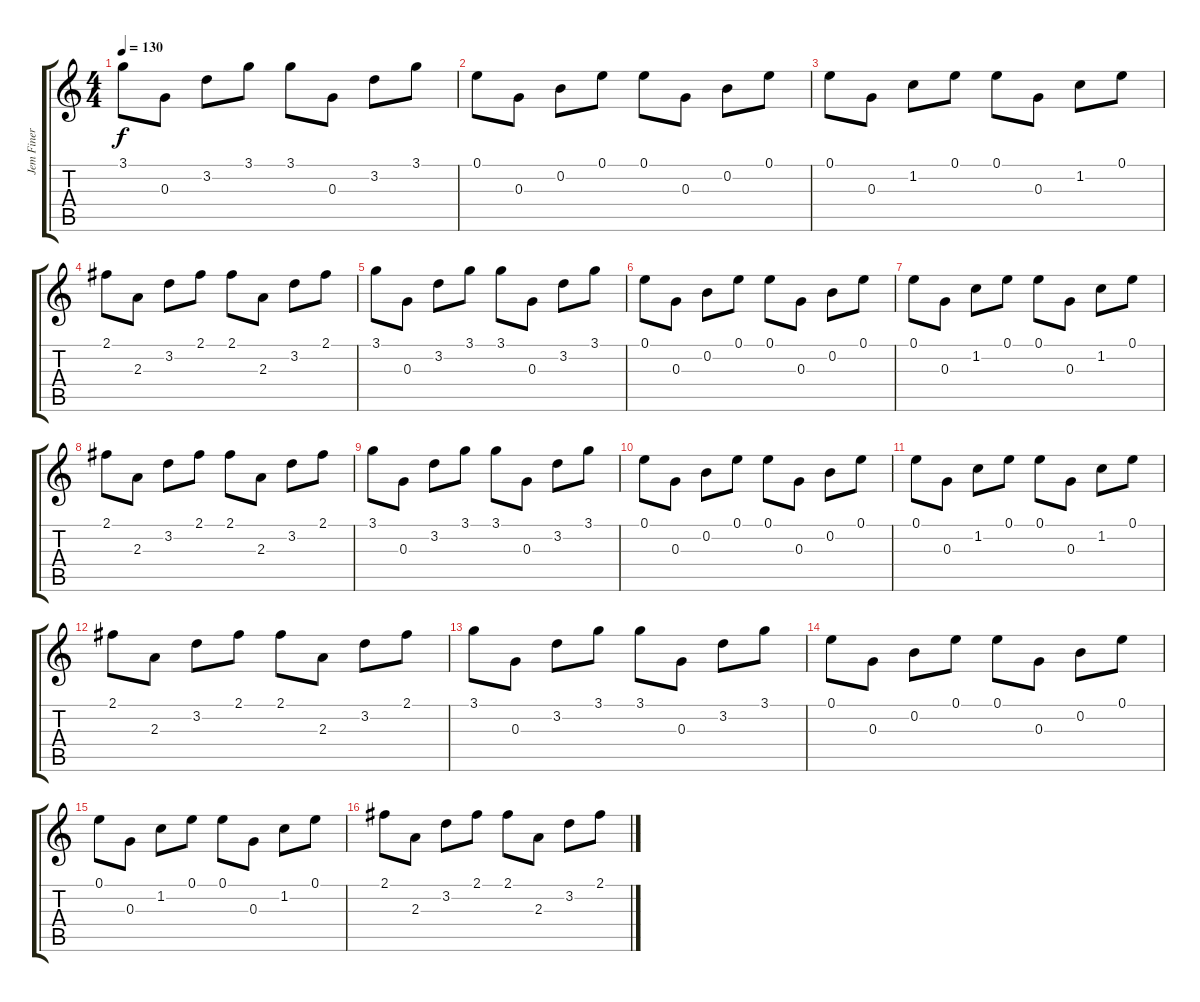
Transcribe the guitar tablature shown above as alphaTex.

\track ("Jem Finer - banjo" "Jem Finer ") {instrument banjo}
\staff {score tabs}
\tuning (E4 B3 G3 D3 A2 E2) {hide}
\displaytranspose 12
\ts (4 4)
\tempo 130
\clef g2
\ks c
3.1.8{dy f} 0.3.8 3.2.8 3.1.8 3.1.8 0.3.8 3.2.8 3.1.8 |
0.1.8 0.3.8 0.2.8 0.1.8 0.1.8 0.3.8 0.2.8 0.1.8 |
0.1.8 0.3.8 1.2.8 0.1.8 0.1.8 0.3.8 1.2.8 0.1.8 |
2.1.8 2.3.8 3.2.8 2.1.8 2.1.8 2.3.8 3.2.8 2.1.8 |
3.1.8 0.3.8 3.2.8 3.1.8 3.1.8 0.3.8 3.2.8 3.1.8 |
0.1.8 0.3.8 0.2.8 0.1.8 0.1.8 0.3.8 0.2.8 0.1.8 |
0.1.8 0.3.8 1.2.8 0.1.8 0.1.8 0.3.8 1.2.8 0.1.8 |
2.1.8 2.3.8 3.2.8 2.1.8 2.1.8 2.3.8 3.2.8 2.1.8 |
3.1.8 0.3.8 3.2.8 3.1.8 3.1.8 0.3.8 3.2.8 3.1.8 |
0.1.8 0.3.8 0.2.8 0.1.8 0.1.8 0.3.8 0.2.8 0.1.8 |
0.1.8 0.3.8 1.2.8 0.1.8 0.1.8 0.3.8 1.2.8 0.1.8 |
2.1.8 2.3.8 3.2.8 2.1.8 2.1.8 2.3.8 3.2.8 2.1.8 |
3.1.8 0.3.8 3.2.8 3.1.8 3.1.8 0.3.8 3.2.8 3.1.8 |
0.1.8 0.3.8 0.2.8 0.1.8 0.1.8 0.3.8 0.2.8 0.1.8 |
0.1.8 0.3.8 1.2.8 0.1.8 0.1.8 0.3.8 1.2.8 0.1.8 |
2.1.8 2.3.8 3.2.8 2.1.8 2.1.8 2.3.8 3.2.8 2.1.8
